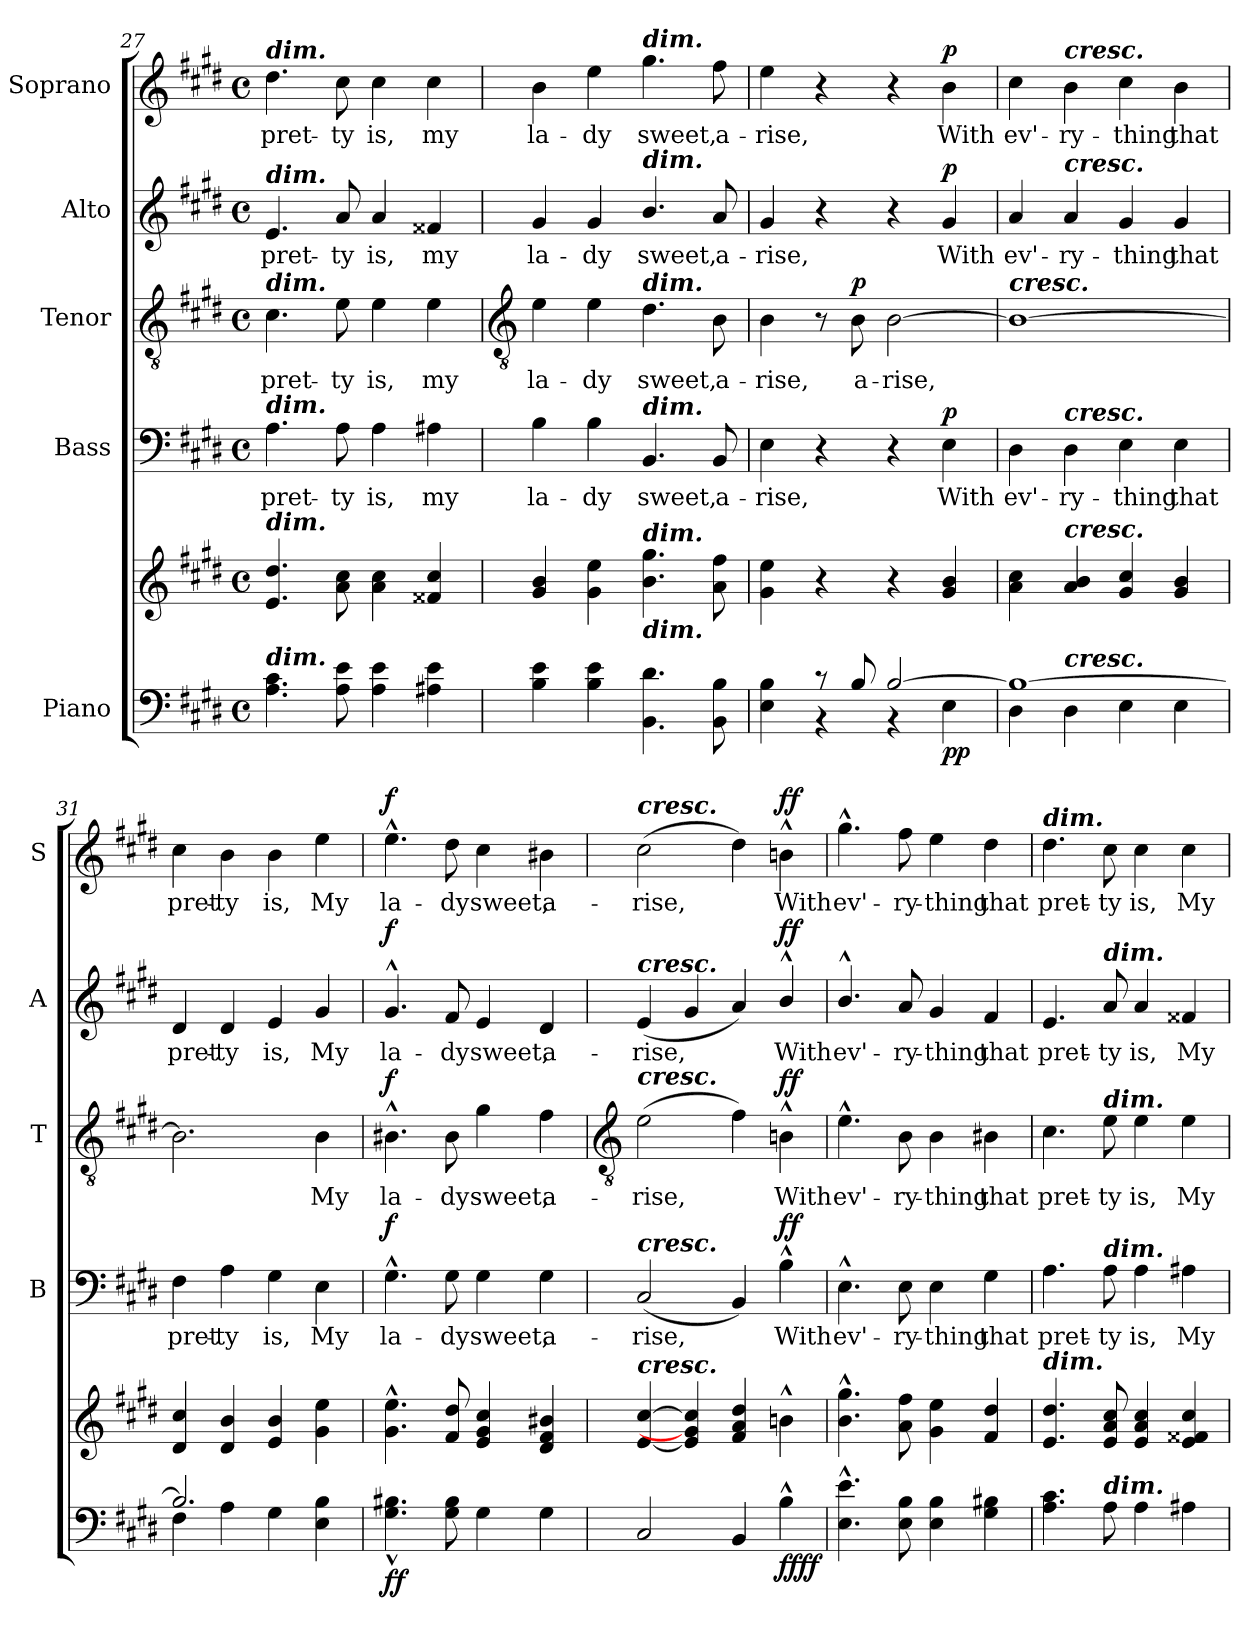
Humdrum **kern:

**kern	**kern	**dynam	**kern	**text	**dynam	**kern	**text	**dynam	**kern	**text	**dynam	**kern	**text	**dynam
*part5	*part5	*part5	*part4	*part4	*part4	*part3	*part3	*part3	*part2	*part2	*part2	*part1	*part1	*part1
*staff6	*staff5	*staff5/6	*staff4	*staff4	*staff4	*staff3	*staff3	*staff3	*staff2	*staff2	*staff2	*staff1	*staff1	*staff1
*I"Piano	*	*	*I"Bass	*	*	*I"Tenor	*	*	*I"Alto	*	*	*I"Soprano	*	*
*	*	*	*I'B	*	*	*I'T	*	*	*I'A	*	*	*I'S	*	*
*clefF4	*clefG2	*	*clefF4	*	*	*clefGv2	*	*	*clefG2	*	*	*clefG2	*	*
*k[f#c#g#d#]	*k[f#c#g#d#]	*	*k[f#c#g#d#]	*	*	*k[f#c#g#d#]	*	*	*k[f#c#g#d#]	*	*	*k[f#c#g#d#]	*	*
*E:	*E:	*	*E:	*	*	*E:	*	*	*E:	*	*	*E:	*	*
*M4/4	*M4/4	*	*M4/4	*	*	*M4/4	*	*	*M4/4	*	*	*M4/4	*	*
*met(c)	*met(c)	*	*met(c)	*	*	*met(c)	*	*	*met(c)	*	*	*met(c)	*	*
=27	=27	=27	=27	=27	=27	=27	=27	=27	=27	=27	=27	=27	=27	=27
*^	*	*	*	*	*	*	*	*	*	*	*	*	*	*
!	!	!	!	!	!	!	!	!	!	!	!	!	!LO:TX:a:Bi:t=dim.	!	!
!	!	!	!	!	!	!	!	!	!	!LO:TX:a:Bi:t=dim.	!	!	!	!	!
!	!	!	!	!	!	!	!LO:TX:a:Bi:t=dim.	!	!	!	!	!	!	!	!
!	!	!	!	!LO:TX:a:Bi:t=dim.	!	!	!	!	!	!	!	!	!	!	!
!	!	!LO:TX:a:Bi:t=dim.	!	!	!	!	!	!	!	!	!	!	!	!	!
!LO:TX:a:Bi:t=dim.	!	!	!	!	!	!	!	!	!	!	!	!	!	!	!
!	!	!	!	!	!LO:LY:b	!	!	!LO:LY:b	!	!	!LO:LY:b	!	!	!LO:LY:b	!
1ryy	4.A\ 4.c#\	4.e 4.dd#	.	4.A	pret-	.	4.c#	pret-	.	4.e	pret-	.	4.dd#	pret-	.
!	!	!	!	!	!LO:LY:b	!	!	!LO:LY:b	!	!	!LO:LY:b	!	!	!LO:LY:b	!
.	8A\ 8e\	8a 8cc#	.	8A	-ty	.	8e	-ty	.	8a	-ty	.	8cc#	-ty	.
!	!	!	!	!	!LO:LY:b	!	!	!LO:LY:b	!	!	!LO:LY:b	!	!	!LO:LY:b	!
.	4A\ 4e\	4a 4cc#	.	4A	is,	.	4e	is,	.	4a	is,	.	4cc#	is,	.
!	!	!	!	!	!LO:LY:b	!	!	!LO:LY:b	!	!	!LO:LY:b	!	!	!LO:LY:b	!
.	4A#X\ 4e\	4f##X 4cc#	.	4A#X	my	.	4e	my	.	4f##X	my	.	4cc#	my	.
!!LO:LB:g=z
=28	=28	=28	=28	=28	=28	=28	=28	=28	=28	=28	=28	=28	=28	=28	=28
*	*	*	*	*	*	*	*clefGv2	*	*	*	*	*	*	*	*
!	!	!	!	!	!LO:LY:b	!	!	!LO:LY:b	!	!	!LO:LY:b	!	!	!LO:LY:b	!
1ryy	4B\ 4e\	4g# 4b	.	4B	la-	.	4e	la-	.	4g#	la-	.	4b	la-	.
!	!	!	!	!	!LO:LY:b	!	!	!LO:LY:b	!	!	!LO:LY:b	!	!	!LO:LY:b	!
.	4B\ 4e\	4g# 4ee	.	4B	-dy	.	4e	-dy	.	4g#	-dy	.	4ee	-dy	.
!	!	!	!	!	!	!	!	!	!	!	!	!	!LO:TX:a:Bi:t=dim.	!	!
!	!	!	!	!	!	!	!	!	!	!LO:TX:a:Bi:t=dim.	!	!	!	!	!
!	!	!	!	!	!	!	!LO:TX:a:Bi:t=dim.	!	!	!	!	!	!	!	!
!	!	!	!	!LO:TX:a:Bi:t=dim.	!	!	!	!	!	!	!	!	!	!	!
!	!	!LO:TX:a:Bi:t=dim.	!	!	!	!	!	!	!	!	!	!	!	!	!
!	!LO:TX:a:Bi:t=dim.	!	!	!	!	!	!	!	!	!	!	!	!	!	!
!	!	!	!	!	!LO:LY:b	!	!	!LO:LY:b	!	!	!LO:LY:b	!	!	!LO:LY:b	!
.	4.BB\ 4.d#\	4.b 4.gg#	.	4.BB	sweet,	.	4.d#	sweet,	.	4.b/	sweet,	.	4.gg#	sweet,	.
!	!	!	!	!	!LO:LY:b	!	!	!LO:LY:b	!	!	!LO:LY:b	!	!	!LO:LY:b	!
.	8BB\ 8B\	8a 8ff#	.	8BB	a-	.	8B	a-	.	8a	a-	.	8ff#	a-	.
=29	=29	=29	=29	=29	=29	=29	=29	=29	=29	=29	=29	=29	=29	=29	=29
!	!	!	!	!	!LO:LY:b	!	!	!LO:LY:b	!	!	!LO:LY:b	!	!	!LO:LY:b	!
4ryy	4E\ 4B\	4g# 4ee	.	4E	-rise,	.	4B	-rise,	.	4g#	-rise,	.	4ee	-rise,	.
8r	4r	4r	.	4r	.	.	8r	.	.	4r	.	.	4r	.	.
!	!	!	!	!	!	!	!	!LO:LY:b	!LO:DY:b	!	!	!	!	!	!
8B/	.	.	.	.	.	.	8B	a-	p	.	.	.	.	.	.
!	!	!	!	!	!	!	!	!LO:LY:b	!	!	!	!	!	!	!
[2B/	4r	4r	.	4r	.	.	[2B	-rise,	.	4r	.	.	4r	.	.
!	!	!	!LO:DY:b=2	!	!LO:LY:b	!	!	!	!	!	!LO:LY:b	!	!	!LO:LY:b	!
!	!	!	!LO:DY:n=1:b	!	!	!LO:DY:b	!	!	!	!	!	!LO:DY:b	!	!	!LO:DY:b
.	4E\	4g# 4b	p p	4E	With	p	.	.	.	4g#	With	p	4b	With	p
=30	=30	=30	=30	=30	=30	=30	=30	=30	=30	=30	=30	=30	=30	=30	=30
!	!	!	!	!	!	!	!LO:TX:a:Bi:t=cresc.	!	!	!	!	!	!	!	!
!	!	!	!	!	!LO:LY:b	!	!	!	!	!	!LO:LY:b	!	!	!LO:LY:b	!
1B/_	4D#\	4a 4cc#	.	4D#	ev'-	.	1B_	.	.	4a	ev'-	.	4cc#	ev'-	.
!	!	!	!	!	!	!	!	!	!	!	!	!	!LO:TX:a:Bi:t=cresc.	!	!
!	!	!	!	!	!	!	!	!	!	!LO:TX:a:Bi:t=cresc.	!	!	!	!	!
!	!	!	!	!LO:TX:a:Bi:t=cresc.	!	!	!	!	!	!	!	!	!	!	!
!	!	!LO:TX:a:Bi:t=cresc.	!	!	!	!	!	!	!	!	!	!	!	!	!
!	!LO:TX:a:Bi:t=cresc.	!	!	!	!	!	!	!	!	!	!	!	!	!	!
!	!	!	!	!	!LO:LY:b	!	!	!	!	!	!LO:LY:b	!	!	!LO:LY:b	!
.	4D#\	4a 4b	.	4D#	-ry-	.	.	.	.	4a	-ry-	.	4b	-ry-	.
!	!	!	!	!	!LO:LY:b	!	!	!	!	!	!LO:LY:b	!	!	!LO:LY:b	!
.	4E\	4g# 4cc#	.	4E	-thing	.	.	.	.	4g#	-thing	.	4cc#	-thing	.
!	!	!	!	!	!LO:LY:b	!	!	!	!	!	!LO:LY:b	!	!	!LO:LY:b	!
.	4E\	4g# 4b	.	4E	that	.	.	.	.	4g#	that	.	4b	that	.
=31	=31	=31	=31	=31	=31	=31	=31	=31	=31	=31	=31	=31	=31	=31	=31
!	!	!	!	!	!LO:LY:b	!	!	!	!	!	!LO:LY:b	!	!	!LO:LY:b	!
2.B/]	4F#\	4d# 4cc#	.	4F#	pret-	.	2.B]	.	.	4d#	pret-	.	4cc#	pret-	.
!	!	!	!	!	!LO:LY:b	!	!	!	!	!	!LO:LY:b	!	!	!LO:LY:b	!
.	4A\	4d# 4b	.	4A	-ty	.	.	.	.	4d#	-ty	.	4b	-ty	.
!	!	!	!	!	!LO:LY:b	!	!	!	!	!	!LO:LY:b	!	!	!LO:LY:b	!
.	4G#\	4e 4b	.	4G#	is,	.	.	.	.	4e	is,	.	4b	is,	.
!	!	!	!	!	!LO:LY:b	!	!	!LO:LY:b	!	!	!LO:LY:b	!	!	!LO:LY:b	!
4ryy	4E\ 4B\	4g# 4ee	.	4E	My	.	4B	My	.	4g#	My	.	4ee	My	.
=32	=32	=32	=32	=32	=32	=32	=32	=32	=32	=32	=32	=32	=32	=32	=32
!	!	!	!LO:DY:b=2	!	!LO:LY:b	!	!	!LO:LY:b	!	!	!LO:LY:b	!	!	!LO:LY:b	!
!	!	!	!LO:DY:n=1:b	!	!	!LO:DY:b	!	!	!LO:DY:b	!	!	!LO:DY:b	!	!	!LO:DY:b
1ryy	4.G#\^^ 4.B#X\^^	4.g#^^ 4.ee^^	f f	4.G#^^	la-	f	4.B#X^^	la-	f	4.g#^^	la-	f	4.ee^^	la-	f
!	!	!	!	!	!LO:LY:b	!	!	!LO:LY:b	!	!	!LO:LY:b	!	!	!LO:LY:b	!
.	8G#\ 8B#\	8f# 8dd#	.	8G#	-dy	.	8B#	-dy	.	8f#	-dy	.	8dd#	-dy	.
!	!	!	!	!	!LO:LY:b	!	!	!LO:LY:b	!	!	!LO:LY:b	!	!	!LO:LY:b	!
.	4G#\	4e 4g# 4cc#	.	4G#	sweet,	.	4g#	sweet,	.	4e	sweet,	.	4cc#	sweet,	.
!	!	!	!	!	!LO:LY:b	!	!	!LO:LY:b	!	!	!LO:LY:b	!	!	!LO:LY:b	!
.	4G#\	4d# 4f# 4b#X	.	4G#	a-	.	4f#	a-	.	4d#	a-	.	4b#X	a-	.
*v	*v	*	*	*	*	*	*	*	*	*	*	*	*	*	*
!!LO:LB:g=z
=33	=33	=33	=33	=33	=33	=33	=33	=33	=33	=33	=33	=33	=33	=33
*	*	*	*	*	*	*clefGv2	*	*	*	*	*	*	*	*
*^	*	*	*	*	*	*	*	*	*	*	*	*	*	*
!	!	!	!	!	!	!	!	!	!	!	!	!	!LO:TX:a:Bi:t=cresc.	!	!
!	!	!	!	!	!	!	!	!	!	!LO:TX:a:Bi:t=cresc.	!	!	!	!	!
!	!	!	!	!	!	!	!LO:TX:a:Bi:t=cresc.	!	!	!	!	!	!	!	!
!	!	!	!	!LO:TX:a:Bi:t=cresc.	!	!	!	!	!	!	!	!	!	!	!
!	!	!LO:TX:a:Bi:t=cresc.	!	!	!	!	!	!	!	!	!	!	!	!	!
!LO:TX:a:Bi:t=cresc.	!	!	!	!	!	!	!	!	!	!	!	!	!	!	!
!	!	!	!	!	!LO:LY:b	!	!	!LO:LY:b	!	!	!LO:LY:b	!	!	!LO:LY:b	!
*v	*v	*	*	*	*	*	*	*	*	*	*	*	*	*	*
2C#	[4e [4cc#	.	(<2C#	-rise,	.	(>2e	-rise,	.	(<4e	-rise,	.	(>2cc#	-rise,	.
.	4e] 4g#] 4cc#]	.	.	.	.	.	.	.	4g#	.	.	.	.	.
4BB	4f# 4a 4dd#	.	4BB)	.	.	4f#)	.	.	4a)	.	.	4dd#)	.	.
!	!	!LO:DY:b=2	!	!LO:LY:b	!	!	!LO:LY:b	!	!	!LO:LY:b	!	!	!LO:LY:b	!
!	!	!LO:DY:n=1:b	!	!	!LO:DY:b	!	!	!LO:DY:b	!	!	!LO:DY:b	!	!	!LO:DY:b
4B^^	4bn^^	ff ff	4B^^	With	ff	4Bn^^	With	ff	4b^^/	With	ff	4bn^^	With	ff
=34	=34	=34	=34	=34	=34	=34	=34	=34	=34	=34	=34	=34	=34	=34
!	!	!	!	!LO:LY:b	!	!	!LO:LY:b	!	!	!LO:LY:b	!	!	!LO:LY:b	!
4.E^^ 4.e^^	4.b^^ 4.gg#^^	.	4.E^^	ev'-	.	4.e^^	ev'-	.	4.b^^/	ev'-	.	4.gg#^^	ev'-	.
!	!	!	!	!LO:LY:b	!	!	!LO:LY:b	!	!	!LO:LY:b	!	!	!LO:LY:b	!
8E 8B	8a 8ff#	.	8E	-ry-	.	8B	-ry-	.	8a	-ry-	.	8ff#	-ry-	.
!	!	!	!	!LO:LY:b	!	!	!LO:LY:b	!	!	!LO:LY:b	!	!	!LO:LY:b	!
4E 4B	4g# 4ee	.	4E	-thing	.	4B	-thing	.	4g#	-thing	.	4ee	-thing	.
!	!	!	!	!LO:LY:b	!	!	!LO:LY:b	!	!	!LO:LY:b	!	!	!LO:LY:b	!
4G# 4B#X	4f# 4dd#	.	4G#	that	.	4B#X	that	.	4f#	that	.	4dd#	that	.
=35	=35	=35	=35	=35	=35	=35	=35	=35	=35	=35	=35	=35	=35	=35
!	!	!	!	!	!	!	!	!	!	!	!	!LO:TX:a:Bi:t=dim.	!	!
!	!LO:TX:a:Bi:t=dim.	!	!	!	!	!	!	!	!	!	!	!	!	!
!	!	!	!	!LO:LY:b	!	!	!LO:LY:b	!	!	!LO:LY:b	!	!	!LO:LY:b	!
4.A 4.c#	4.e 4.dd#	.	4.A	pret-	.	4.c#	pret-	.	4.e	pret-	.	4.dd#	pret-	.
!	!	!	!	!	!	!	!	!	!LO:TX:a:Bi:t=dim.	!	!	!	!	!
!	!	!	!	!	!	!LO:TX:a:Bi:t=dim.	!	!	!	!	!	!	!	!
!	!	!	!LO:TX:a:Bi:t=dim.	!	!	!	!	!	!	!	!	!	!	!
!LO:TX:a:Bi:t=dim.	!	!	!	!	!	!	!	!	!	!	!	!	!	!
!	!	!	!	!LO:LY:b	!	!	!LO:LY:b	!	!	!LO:LY:b	!	!	!LO:LY:b	!
8A	8e 8a 8cc#	.	8A	-ty	.	8e	-ty	.	8a	-ty	.	8cc#	-ty	.
!	!	!	!	!LO:LY:b	!	!	!LO:LY:b	!	!	!LO:LY:b	!	!	!LO:LY:b	!
4A	4e 4a 4cc#	.	4A	is,	.	4e	is,	.	4a	is,	.	4cc#	is,	.
!	!	!	!	!LO:LY:b	!	!	!LO:LY:b	!	!	!LO:LY:b	!	!	!LO:LY:b	!
4A#X	4e 4f##X 4cc#	.	4A#X	My	.	4e	My	.	4f##X	My	.	4cc#	My	.
=	=	=	=	=	=	=	=	=	=	=	=	=	=	=
*-	*-	*-	*-	*-	*-	*-	*-	*-	*-	*-	*-	*-	*-	*-
